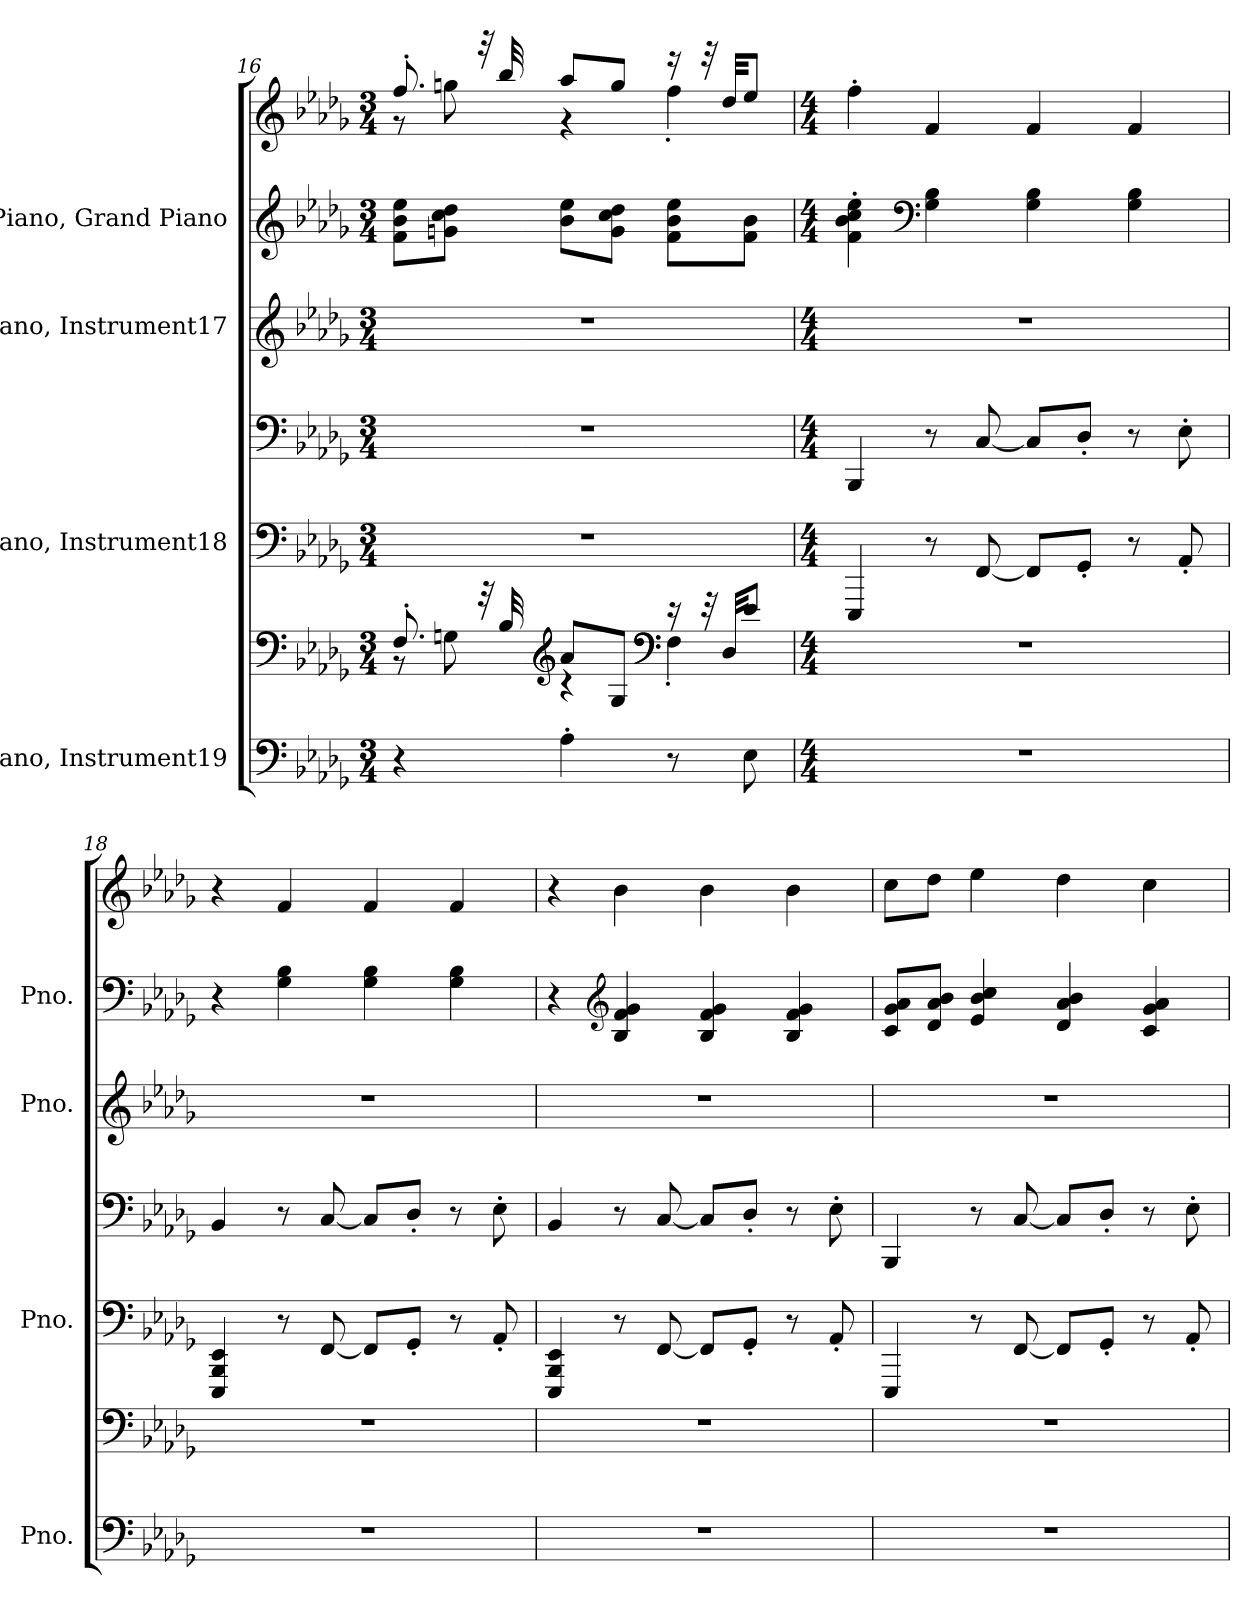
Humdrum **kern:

**kern	**kern	**kern	**kern	**kern	**kern	**kern
*part4	*part4	*part3	*part3	*part2	*part1	*part1
*staff7	*staff6	*staff5	*staff4	*staff3	*staff2	*staff1
*I"Piano, Instrument19	*	*I"Piano, Instrument18	*	*I"Piano, Instrument17	*I"Piano, Grand Piano	*
*I'Pno.	*	*I'Pno.	*	*I'Pno.	*I'Pno.	*
*clefF4	*clefF4	*clefF4	*clefF4	*clefG2	*clefG2	*clefG2
*k[b-e-a-d-g-]	*k[b-e-a-d-g-]	*k[b-e-a-d-g-]	*k[b-e-a-d-g-]	*k[b-e-a-d-g-]	*k[b-e-a-d-g-]	*k[b-e-a-d-g-]
*M3/4	*M3/4	*M3/4	*M3/4	*M3/4	*M3/4	*M3/4
=16	=16	=16	=16	=16	=16	=16
*	*^	*	*	*	*	*^
4r	8.F'/	8r	2.r	2.r	2.r	8f\ 8b-\ 8ee-\L	8.ff'/	8r
.	.	8Gn\	.	.	.	8gn\ 8cc\ 8dd-\J	.	8ggn\
.	32r	.	.	.	.	.	32r	.
.	32B-/	.	.	.	.	.	32bb-/	.
*	*clefG2	*	*	*	*	*	*	*
4A-'\	8a-/L	4r	.	.	.	8b-\ 8ee-\L	8aa-/L	4r
.	8G/J	.	.	.	.	8g\ 8cc\ 8dd-\J	8gg/J	.
*	*clefF4	*	*	*	*	*	*	*
8r	16r	4F'\	.	.	.	8f\ 8b-\ 8ee-\L	16r	4ff'\
.	32r	.	.	.	.	.	32r	.
.	32D-/KKL	.	.	.	.	.	32dd-/KKL	.
8E-\	8e-/J	.	.	.	.	8f\ 8b-\J	8ee-/J	.
*	*v	*v	*	*	*	*	*v	*v
!!LO:PB:g=z
=17	=17	=17	=17	=17	=17	=17
*M4/4	*M4/4	*M4/4	*M4/4	*M4/4	*M4/4	*M4/4
1r	1r	4EEE-/	4BBB-/	1r	4f\' 4b-\' 4cc\' 4ee-\'	4ff'\
*	*	*	*	*	*clefF4	*
.	.	8r	8r	.	4G-\ 4B-\	4f/
.	.	[8FF/	[8C/	.	.	.
.	.	8FF/L]	8C/L]	.	4G-\ 4B-\	4f/
.	.	8GG-'/J	8D-'/J	.	.	.
.	.	8r	8r	.	4G-\ 4B-\	4f/
.	.	8AA-'/	8E-'\	.	.	.
=18	=18	=18	=18	=18	=18	=18
1r	1r	4EEE-/ 4BBB-/ 4EE-/	4BB-/	1r	4r	4r
.	.	8r	8r	.	4G-\ 4B-\	4f/
.	.	[8FF/	[8C/	.	.	.
.	.	8FF/L]	8C/L]	.	4G-\ 4B-\	4f/
.	.	8GG-'/J	8D-'/J	.	.	.
.	.	8r	8r	.	4G-\ 4B-\	4f/
.	.	8AA-'/	8E-'\	.	.	.
=19	=19	=19	=19	=19	=19	=19
1r	1r	4EEE-/ 4BBB-/ 4EE-/	4BB-/	1r	4r	4r
*	*	*	*	*	*clefG2	*
.	.	8r	8r	.	4B-/ 4f/ 4g-/	4b-\
.	.	[8FF/	[8C/	.	.	.
.	.	8FF/L]	8C/L]	.	4B-/ 4f/ 4g-/	4b-\
.	.	8GG-'/J	8D-'/J	.	.	.
.	.	8r	8r	.	4B-/ 4f/ 4g-/	4b-\
.	.	8AA-'/	8E-'\	.	.	.
=20	=20	=20	=20	=20	=20	=20
1r	1r	4EEE-/	4BBB-/	1r	8c/ 8g-/ 8a-/L	8cc\L
.	.	.	.	.	8d-/ 8a-/ 8b-/J	8dd-\J
.	.	8r	8r	.	4e-/ 4b-/ 4cc/	4ee-\
.	.	[8FF/	[8C/	.	.	.
.	.	8FF/L]	8C/L]	.	4d-/ 4a-/ 4b-/	4dd-\
.	.	8GG-'/J	8D-'/J	.	.	.
.	.	8r	8r	.	4c/ 4g-/ 4a-/	4cc\
.	.	8AA-'/	8E-'\	.	.	.
=	=	=	=	=	=	=
*-	*-	*-	*-	*-	*-	*-
